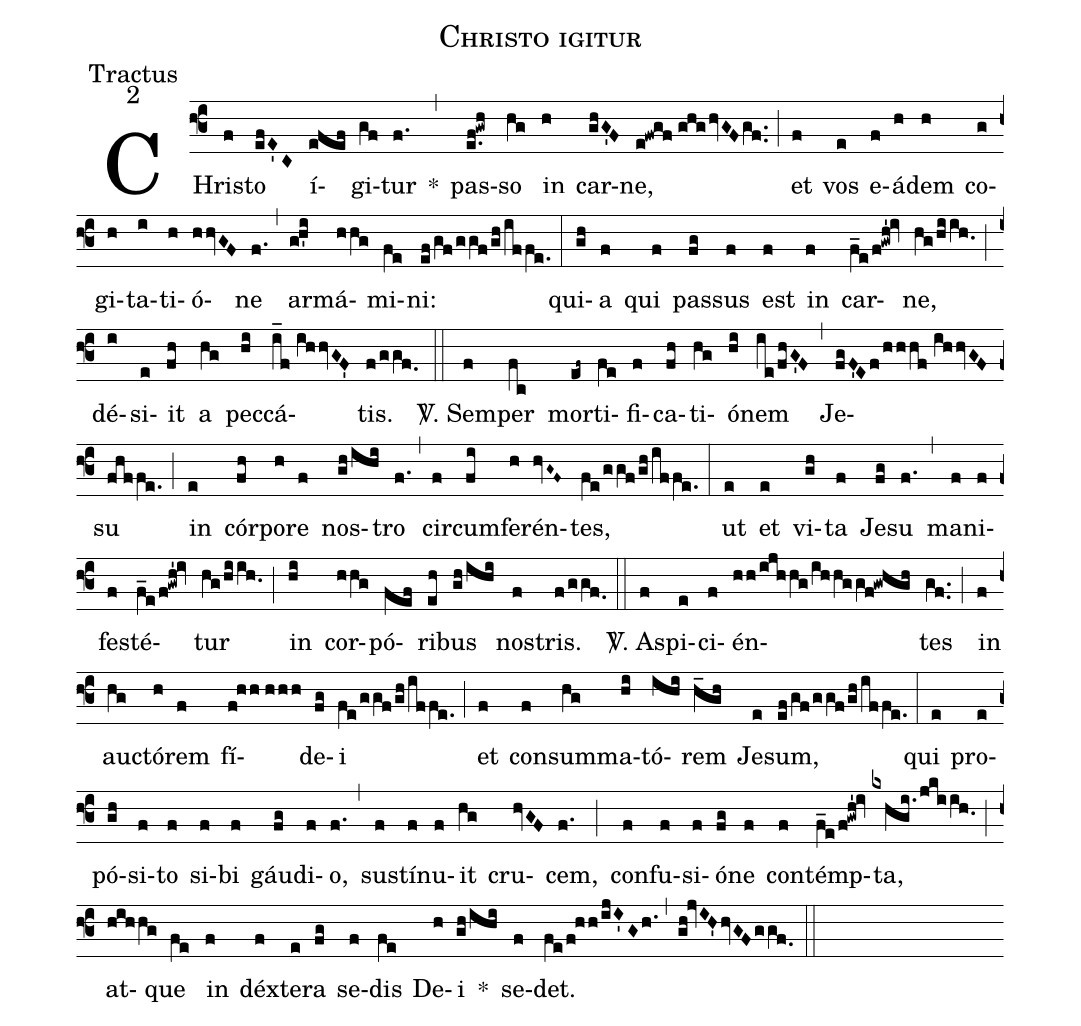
name: Christo igitur;
office-part: Tractus;
mode: 2;
%%
(f3) CHris(f)to(efE'C) í(efef)gi(gf)tur(f.) *(,) pas(e.f!gwh)so(hg) in(h) car(ghG'F)ne,(e!fwgf//ghg/hvGF/gf..) (;) et(f) vos(e) e(f)á(h)dem(h) co(g)gi(h)ta(i)ti(h)ó(hhvGF)ne(f.) (,) ar(g!h'i)má(hhg)mi(fe)ni:(ef/gf/ggf/gh/iffe.) (:)
qui(gh)a(f) qui(f) pas(fg)sus(f) est(f) in(f) car(f_e/f!gwh'!iv)ne,(hg/hiih.0) (;) dé(i)si(e)it(fh) a(hg) pec(hi)cá(i_f//ihhvGF')tis.(f/ggf.0) (::)
<sp>V/</sp>. Sem(f)per(fc) mor(ef~)ti(fe)fi(f)ca(fh)ti(hg)ó(hi)nem(ie/fhG'F) (,) Je(fgF'E/f/hhhf//ihhvGF)su(fhffe.) (;) in(e) cór(fh)po(h)re(f) nos(gh/ihi)tro(f.) (,) cir(f)cum(fi)fe(h)rén(hvG~F~)tes,(fe/ggf/gh/iffe.) (:)
ut(e) et(e) vi(gh)ta(f) Je(fg)su(f.) (,) ma(f)ni(f)fes(f)té(f_e/f!gwh'!iv)tur(hg/hiih.0) (;) in(hi) cor(hhg)pó(fef)ri(eh)bus(gh/ihi) nos(f)tris.(f/ggf.0) (::)
<sp>V/</sp>. A(f)spi(e)ci(f)én(hh/ijhhg/ihhggf!gwhgh)tes(gf..) (;) in(f) auc(hg)tó(h)rem(f) fí(f!hh//hhh)de(fg)i(fe/ggf/gh/iffe.) (;) et(f) con(f)sum(hg)ma(hi)tó(ihi)rem(h_gh) Je(e)sum,(ef/gf/ggf/gh/iffe.) (:)
qui(e) pro(e)pó(gh)si(f)to(f) si(f)bi(f) gáu(fg)di(f)o,(f.) (,) sus(f)tí(f)nu(f)it(hg) cru(hvGF)cem,(f.) (;) con(f)fu(f)si(f)ó(fg)ne(f) con(f)témp(f_e/f!gwh'!iv)ta,(kxhgi./jkiih.0) (;) at(hihhg)que(fe) in(f) déx(f)te(e)ra(fg) se(f)dis(fe) De(h)i(gh/ihi) *() se(f)det.(fe/f!hh/ijI'Gh.) (,) (gh!jvIH'hvGF/ggf.0) (::)
